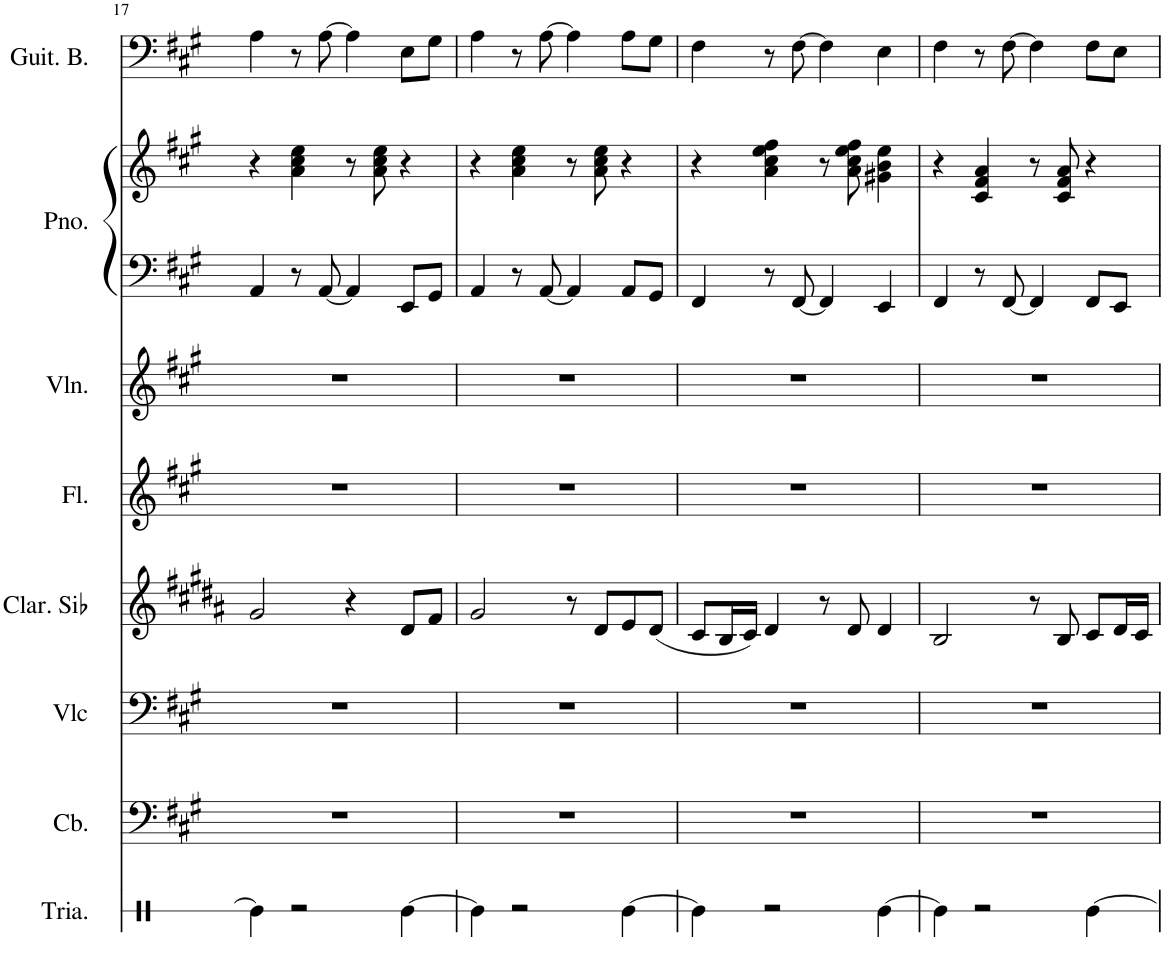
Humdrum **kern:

**kern	**kern	**kern	**kern	**kern	**kern	**kern	**kern	**kern
*part8	*part7	*part6	*part5	*part4	*part3	*part2	*part2	*part1
*staff9	*staff8	*staff7	*staff6	*staff5	*staff4	*staff3	*staff2	*staff1
*I"Triángulo	*I"Contrebasse	*I"Violoncelle	*I"Clarinette en Sib	*I"Flauta	*I"Violín	*I"Piano	*	*I"Bajo eléctrico
*	*I'Cb.	*I'Vlc	*I'Clar. Sib	*I'Fl.	*I'Vln.	*I'Pno.	*	*
!!LO:PB:g=z
*clefX	*clefF4	*clefF4	*clefG2	*clefG2	*clefG2	*clefF4	*clefG2	*clefF4
*	*Trd7c12	*	*Trd1c2	*	*	*	*	*Trd7c12
*k[]	*k[f#c#g#]	*k[f#c#g#]	*k[f#c#g#d#a#]	*k[f#c#g#]	*k[f#c#g#]	*k[f#c#g#]	*k[f#c#g#]	*k[f#c#g#]
*M4/4	*M4/4	*M4/4	*M4/4	*M4/4	*M4/4	*M4/4	*M4/4	*M4/4
=17	=17	=17	=17	=17	=17	=17	=17	=17
4Re\]	1r	1r	2g#/	1r	1r	4AA/	4r	4A\
2r	.	.	.	.	.	8r	4a\ 4cc#\ 4ee\	8r
.	.	.	.	.	.	[8AA/	.	[8A\
.	.	.	4r	.	.	4AA/]	8r	4A\]
.	.	.	.	.	.	.	8a\ 8cc#\ 8ee\	.
[4Re\	.	.	8d#/L	.	.	8EE/L	4r	8E\L
.	.	.	8f#/J	.	.	8GG#/J	.	8G#\J
=18	=18	=18	=18	=18	=18	=18	=18	=18
4Re\]	1r	1r	2g#/	1r	1r	4AA/	4r	4A\
2r	.	.	.	.	.	8r	4a\ 4cc#\ 4ee\	8r
.	.	.	.	.	.	[8AA/	.	[8A\
.	.	.	8r	.	.	4AA/]	8r	4A\]
.	.	.	8d#/L	.	.	.	8a\ 8cc#\ 8ee\	.
[4Re\	.	.	8e/	.	.	8AA/L	4r	8A\L
.	.	.	(8d#/J	.	.	8GG#/J	.	8G#\J
=19	=19	=19	=19	=19	=19	=19	=19	=19
4Re\]	1r	1r	8c#/L	1r	1r	4FF#/	4r	4F#\
.	.	.	16B/L	.	.	.	.	.
.	.	.	16c#/JJ)	.	.	.	.	.
2r	.	.	4d#/	.	.	8r	4a\ 4cc#\ 4ee\ 4ff#\	8r
.	.	.	.	.	.	[8FF#/	.	[8F#\
.	.	.	8r	.	.	4FF#/]	8r	4F#\]
.	.	.	8d#/	.	.	.	8a\ 8cc#\ 8ee\ 8ff#\	.
[4Re\	.	.	4d#/	.	.	4EE/	4g#X\ 4b\ 4ee\	4E\
=20	=20	=20	=20	=20	=20	=20	=20	=20
4Re\]	1r	1r	2B/	1r	1r	4FF#/	4r	4F#\
2r	.	.	.	.	.	8r	4c#/ 4f#/ 4a/	8r
.	.	.	.	.	.	[8FF#/	.	[8F#\
.	.	.	8r	.	.	4FF#/]	8r	4F#\]
.	.	.	8B/	.	.	.	8c#/ 8f#/ 8a/	.
[4Re\	.	.	8c#/L	.	.	8FF#/L	4r	8F#\L
.	.	.	16d#/L	.	.	8EE/J	.	8E\J
.	.	.	16c#/JJ	.	.	.	.	.
=	=	=	=	=	=	=	=	=
*-	*-	*-	*-	*-	*-	*-	*-	*-
